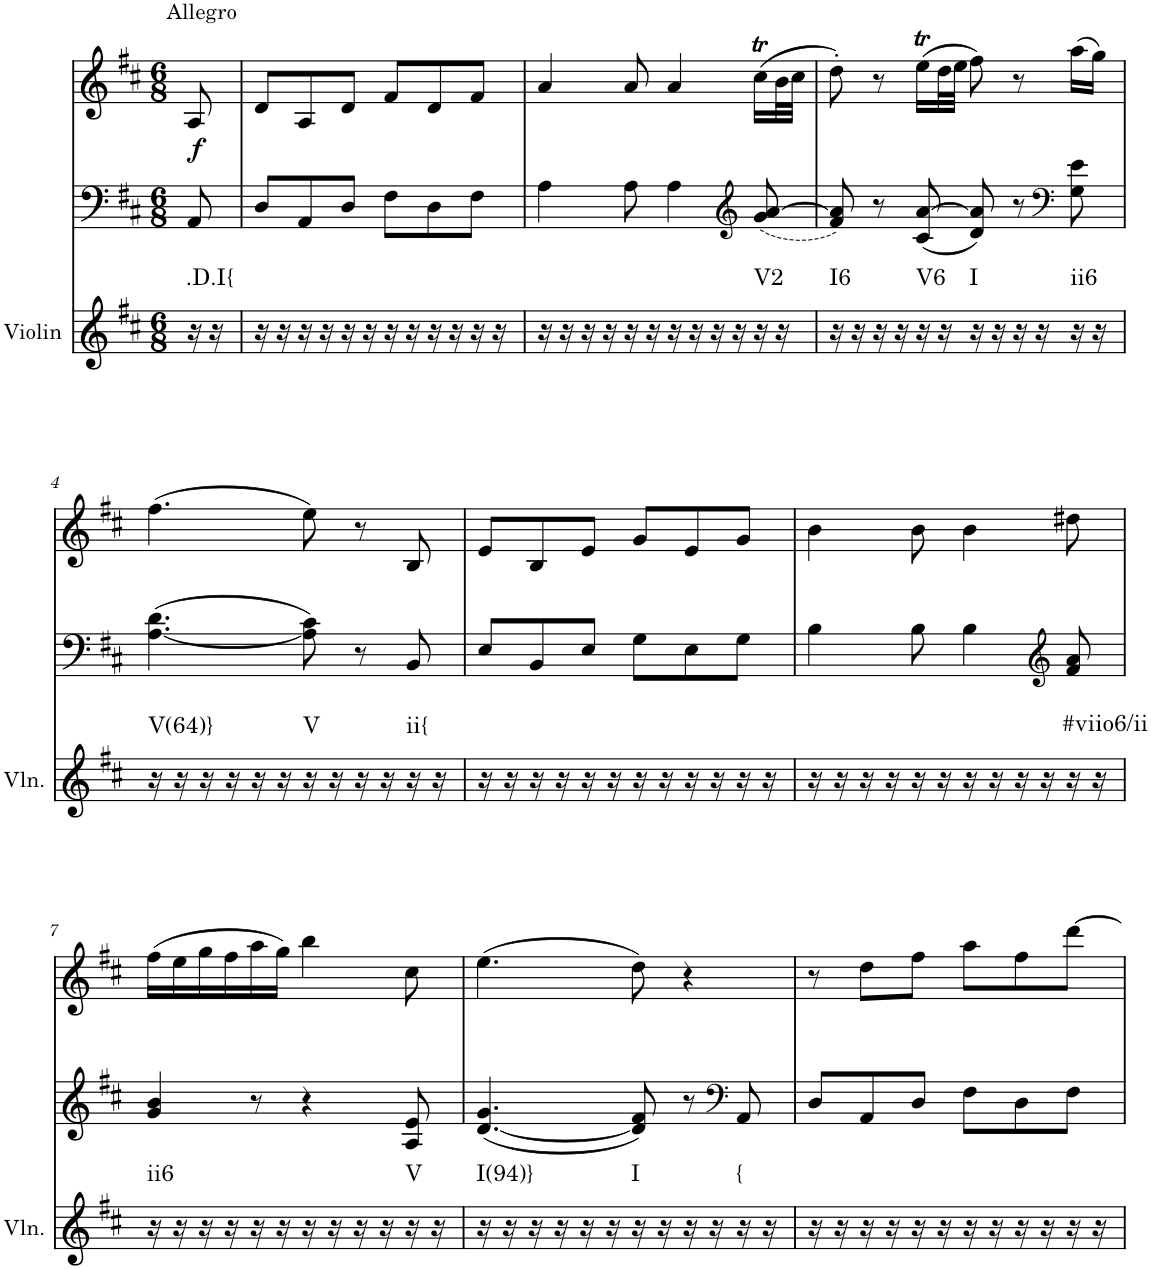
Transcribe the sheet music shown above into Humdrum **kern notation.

**kern	**harte	**kern	**kern	**dynam
*part3	*part3	*part2	*part1	*part1
*staff3	*	*staff2	*staff1	*staff1
*I"Violin	*	*I"Piano, unbenannt	*I"Piano, unbenannt	*
*I'Vln.	*	*I'Pno	*I'Pno	*
*clefG2	*	*clefF4	*clefG2	*
*k[f#c#]	*	*k[f#c#]	*k[f#c#]	*
*M6/8	*	*M6/8	*M6/8	*
=	=	=	=	=
!	!	!	!LO:TX:a:t=Allegro	!
!	!LO:H:kt=.D.I{	!	!	!LO:DY:b
16r	N	8AA/	8A/	f
16r	.	.	.	.
=1	=1	=1	=1	=1
16r	.	8D/L	8d/L	.
16r	.	.	.	.
16r	.	8AA/	8A/	.
16r	.	.	.	.
16r	.	8D/J	8d/J	.
16r	.	.	.	.
16r	.	8F#\L	8f#/L	.
16r	.	.	.	.
16r	.	8D\	8d/	.
16r	.	.	.	.
16r	.	8F#\J	8f#/J	.
16r	.	.	.	.
=2	=2	=2	=2	=2
16r	.	4A\	4a/	.
16r	.	.	.	.
16r	.	.	.	.
16r	.	.	.	.
16r	.	8A\	8a/	.
16r	.	.	.	.
16r	.	4A\	4a/	.
16r	.	.	.	.
16r	.	.	.	.
16r	.	.	.	.
*	*	*clefG2	*	*
!	!LO:H:kt=V2	!	!	!
16r	N	(<8g/ [8a/	(16cc#t\LL	.
16r	.	.	32b\L	.
.	.	.	32cc#\JJJ	.
=3	=3	=3	=3	=3
!	!LO:H:kt=I6	!	!	!
16r	N	8f#/ 8a/])	8dd'\)	.
16r	.	.	.	.
16r	.	8r	8r	.
16r	.	.	.	.
!	!LO:H:kt=V6	!	!	!
16r	N	(<8c#/ [8a/	(16eeT\LL	.
16r	.	.	32dd\L	.
.	.	.	32ee\JJJ	.
!	!LO:H:kt=I	!	!	!
16r	N	8d/ 8a/])	8ff#\)	.
16r	.	.	.	.
16r	.	8r	8r	.
16r	.	.	.	.
*	*	*clefF4	*	*
!	!LO:H:kt=ii6	!	!	!
16r	N	8G\ 8e\	(16aa\LL	.
16r	.	.	16gg\JJ)	.
!!LO:LB:g=z
=4	=4	=4	=4	=4
!	!LO:H:kt=V(64)}	!	!	!
16r	N	(>[4.A\ 4.d\	(4.ff#\	.
16r	.	.	.	.
16r	.	.	.	.
16r	.	.	.	.
16r	.	.	.	.
16r	.	.	.	.
!	!LO:H:kt=V	!	!	!
16r	N	8A\] 8c#\)	8ee\)	.
16r	.	.	.	.
16r	.	8r	8r	.
16r	.	.	.	.
!	!LO:H:kt=ii{	!	!	!
16r	N	8BB/	8B/	.
16r	.	.	.	.
=5	=5	=5	=5	=5
16r	.	8E/L	8e/L	.
16r	.	.	.	.
16r	.	8BB/	8B/	.
16r	.	.	.	.
16r	.	8E/J	8e/J	.
16r	.	.	.	.
16r	.	8G\L	8g/L	.
16r	.	.	.	.
16r	.	8E\	8e/	.
16r	.	.	.	.
16r	.	8G\J	8g/J	.
16r	.	.	.	.
=6	=6	=6	=6	=6
16r	.	4B\	4b\	.
16r	.	.	.	.
16r	.	.	.	.
16r	.	.	.	.
16r	.	8B\	8b\	.
16r	.	.	.	.
16r	.	4B\	4b\	.
16r	.	.	.	.
16r	.	.	.	.
16r	.	.	.	.
*	*	*clefG2	*	*
!	!LO:H:kt=#viio6/ii	!	!	!
16r	N	8f#/ 8a/	8dd#X\	.
16r	.	.	.	.
!!LO:LB:g=z
=7	=7	=7	=7	=7
!	!LO:H:kt=ii6	!	!	!
16r	N	4g/ 4b/	(16ff#\LL	.
16r	.	.	16ee\	.
16r	.	.	16gg\	.
16r	.	.	16ff#\	.
16r	.	8r	16aa\	.
16r	.	.	16gg\JJ)	.
16r	.	4r	4bb\	.
16r	.	.	.	.
16r	.	.	.	.
16r	.	.	.	.
!	!LO:H:kt=V	!	!	!
16r	N	8A/ 8e/	8cc#\	.
16r	.	.	.	.
=8	=8	=8	=8	=8
!	!LO:H:kt=I(94)}	!	!	!
16r	N	([4.d/ 4.g/	(4.ee\	.
16r	.	.	.	.
16r	.	.	.	.
16r	.	.	.	.
16r	.	.	.	.
16r	.	.	.	.
!	!LO:H:kt=I	!	!	!
16r	N	8d/] 8f#/)	8dd\)	.
16r	.	.	.	.
16r	.	8r	4r	.
16r	.	.	.	.
*	*	*clefF4	*	*
!	!LO:H:kt={	!	!	!
16r	N	8AA/	.	.
16r	.	.	.	.
=9	=9	=9	=9	=9
16r	.	8D/L	8r	.
16r	.	.	.	.
16r	.	8AA/	8dd\L	.
16r	.	.	.	.
16r	.	8D/J	8ff#\J	.
16r	.	.	.	.
16r	.	8F#\L	8aa\L	.
16r	.	.	.	.
16r	.	8D\	8ff#\	.
16r	.	.	.	.
16r	.	8F#\J	[8ddd\J	.
16r	.	.	.	.
=	=	=	=	=
*-	*-	*-	*-	*-
